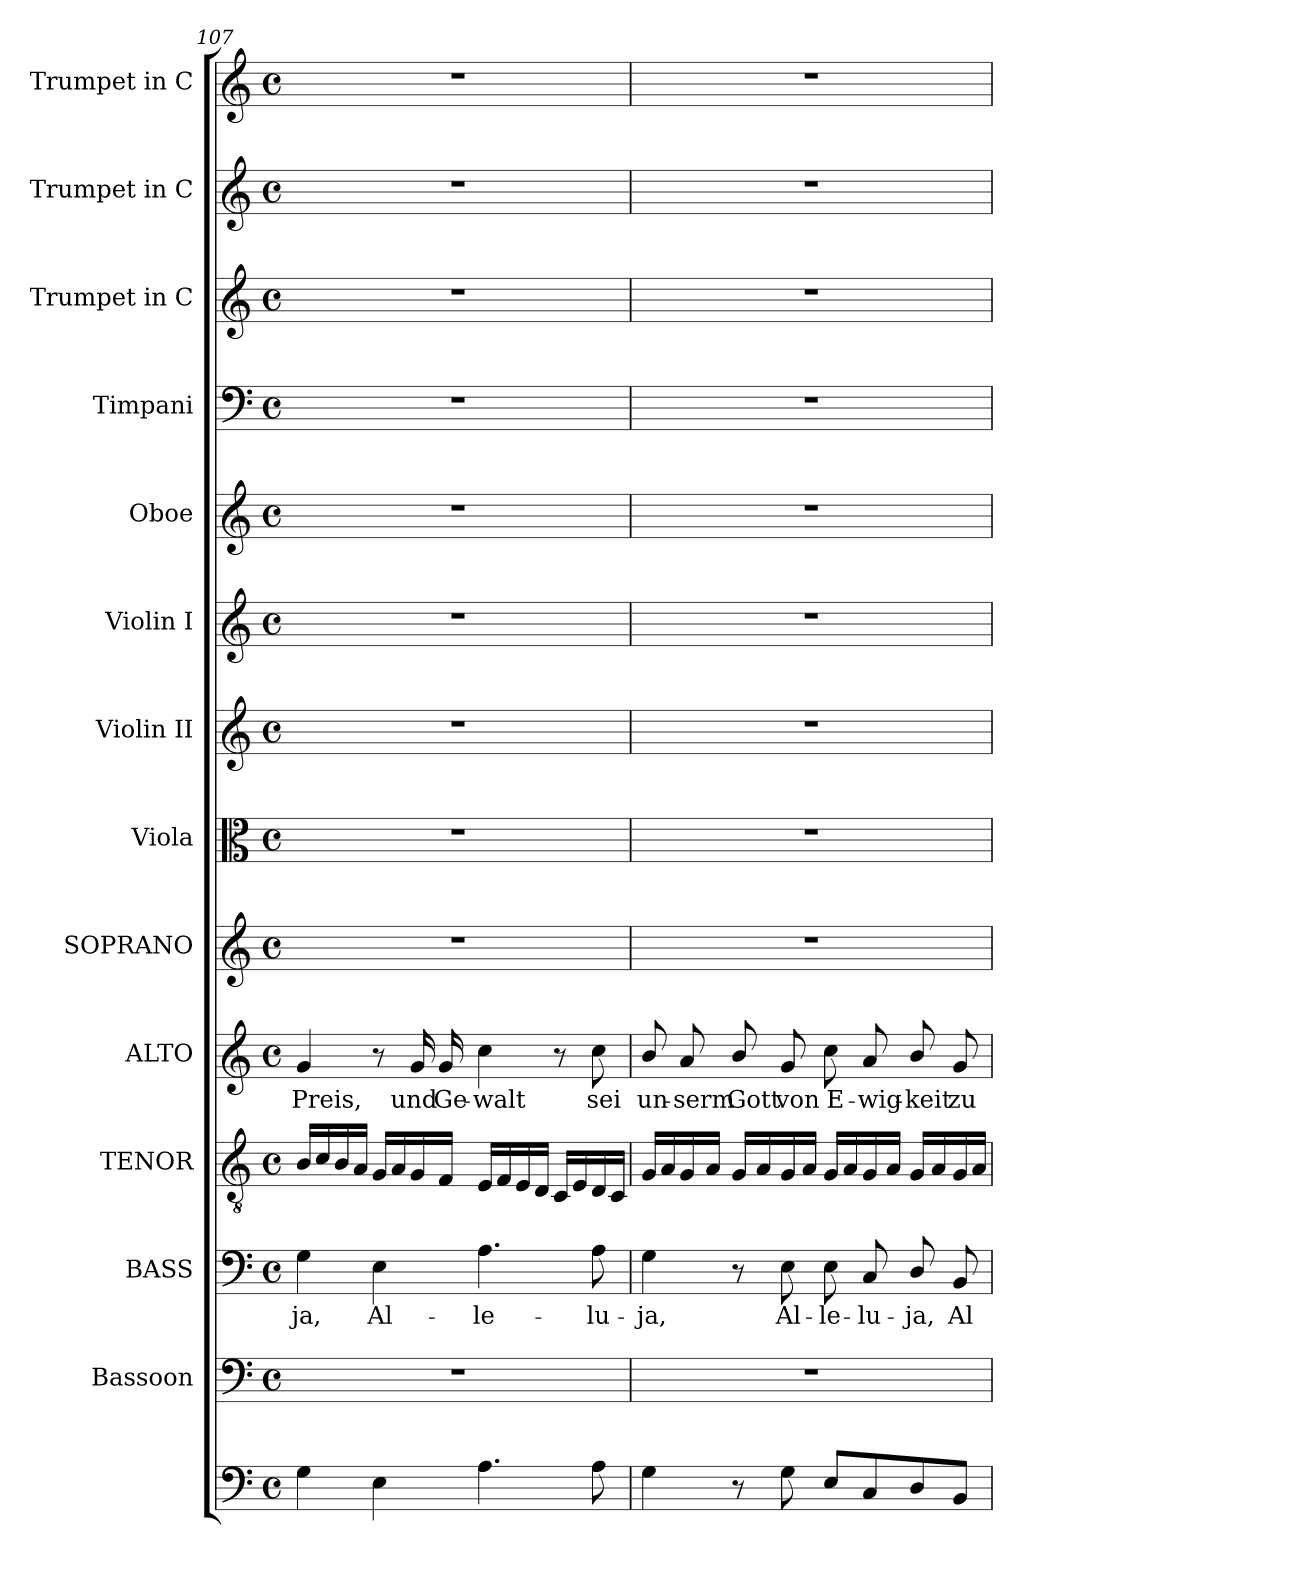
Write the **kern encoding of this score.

**kern	**kern	**kern	**text	**kern	**kern	**text	**kern	**kern	**kern	**kern	**kern	**kern	**kern	**kern	**kern
*part14	*part13	*part12	*part12	*part11	*part10	*part10	*part9	*part8	*part7	*part6	*part5	*part4	*part3	*part2	*part1
*staff14	*staff13	*staff12	*staff12	*staff11	*staff10	*staff10	*staff9	*staff8	*staff7	*staff6	*staff5	*staff4	*staff3	*staff2	*staff1
*	*I"Bassoon	*I"BASS	*	*I"TENOR	*I"ALTO	*	*I"SOPRANO	*I"Viola	*I"Violin II	*I"Violin I	*I"Oboe	*I"Timpani	*I"Trumpet in C	*I"Trumpet in C	*I"Trumpet in C
*	*	*	*	*	*I'Alto	*	*I'Soprano	*I'Viola	*I'Violin II	*I'Violin I	*I'Oboe	*I'Timp.	*	*	*
*clefF4	*clefF4	*clefF4	*	*clefGv2	*clefG2	*	*clefG2	*clefC3	*clefG2	*clefG2	*clefG2	*clefF4	*clefG2	*clefG2	*clefG2
*	*	*	*	*ITrd7c12	*	*	*	*	*	*	*	*	*	*	*
*k[]	*k[]	*k[]	*	*k[]	*k[]	*	*k[]	*k[]	*k[]	*k[]	*k[]	*k[]	*k[]	*k[]	*k[]
*C:	*C:	*C:	*	*C:	*C:	*	*C:	*C:	*C:	*C:	*C:	*C:	*C:	*C:	*C:
*M4/4	*M4/4	*M4/4	*	*M4/4	*M4/4	*	*M4/4	*M4/4	*M4/4	*M4/4	*M4/4	*M4/4	*M4/4	*M4/4	*M4/4
*met(c)	*met(c)	*met(c)	*	*met(c)	*met(c)	*	*met(c)	*met(c)	*met(c)	*met(c)	*met(c)	*met(c)	*met(c)	*met(c)	*met(c)
=107	=107	=107	=107	=107	=107	=107	=107	=107	=107	=107	=107	=107	=107	=107	=107
!	!	!	!LO:LY:b:color=#000000	!	!	!	!	!	!	!	!	!	!	!	!
!	!	!	!	!	!	!LO:LY:b:color=#000000	!	!	!	!	!	!	!	!	!
4Gi\	1r	4Gi\	-ja,	16BBi/LL	4gi/	Preis,	1r	1r	1r	1r	1r	1r	1r	1r	1r
.	.	.	.	16Ci/	.	.	.	.	.	.	.	.	.	.	.
.	.	.	.	16BBi/	.	.	.	.	.	.	.	.	.	.	.
.	.	.	.	16AAi/JJ	.	.	.	.	.	.	.	.	.	.	.
!	!	!	!LO:LY:b:color=#000000	!	!	!	!	!	!	!	!	!	!	!	!
4Ei\	.	4Ei\	Al-	16GGi/LL	8r	.	.	.	.	.	.	.	.	.	.
.	.	.	.	16AAi/	.	.	.	.	.	.	.	.	.	.	.
!	!	!	!	!	!	!LO:LY:b:color=#000000	!	!	!	!	!	!	!	!	!
.	.	.	.	16GGi/	16gi/	und	.	.	.	.	.	.	.	.	.
!	!	!	!	!	!	!LO:LY:b:color=#000000	!	!	!	!	!	!	!	!	!
.	.	.	.	16FFi/JJ	16gi/	Ge-	.	.	.	.	.	.	.	.	.
!	!	!	!LO:LY:b:color=#000000	!	!	!	!	!	!	!	!	!	!	!	!
!	!	!	!	!	!	!LO:LY:b:color=#000000	!	!	!	!	!	!	!	!	!
4.Ai\	.	4.Ai\	-le-	16EEi/LL	4cci\	-walt	.	.	.	.	.	.	.	.	.
.	.	.	.	16FFi/	.	.	.	.	.	.	.	.	.	.	.
.	.	.	.	16EEi/	.	.	.	.	.	.	.	.	.	.	.
.	.	.	.	16DDi/JJ	.	.	.	.	.	.	.	.	.	.	.
.	.	.	.	16CCi/LL	8r	.	.	.	.	.	.	.	.	.	.
.	.	.	.	16EEi/	.	.	.	.	.	.	.	.	.	.	.
!	!	!	!LO:LY:b:color=#000000	!	!	!	!	!	!	!	!	!	!	!	!
!	!	!	!	!	!	!LO:LY:b:color=#000000	!	!	!	!	!	!	!	!	!
8Ai\	.	8Ai\	-lu-	16DDi/	8cci\	sei	.	.	.	.	.	.	.	.	.
.	.	.	.	16CCi/JJ	.	.	.	.	.	.	.	.	.	.	.
=108	=108	=108	=108	=108	=108	=108	=108	=108	=108	=108	=108	=108	=108	=108	=108
!	!	!	!LO:LY:b:color=#000000	!	!	!	!	!	!	!	!	!	!	!	!
!	!	!	!	!	!	!LO:LY:b:color=#000000	!	!	!	!	!	!	!	!	!
4Gi\	1r	4Gi\	-ja,	16GGi/LL	8bi/	un-	1r	1r	1r	1r	1r	1r	1r	1r	1r
.	.	.	.	16AAi/	.	.	.	.	.	.	.	.	.	.	.
!	!	!	!	!	!	!LO:LY:b:color=#000000	!	!	!	!	!	!	!	!	!
.	.	.	.	16GGi/	8ai/	-serm	.	.	.	.	.	.	.	.	.
.	.	.	.	16AAi/JJ	.	.	.	.	.	.	.	.	.	.	.
!	!	!	!	!	!	!LO:LY:b:color=#000000	!	!	!	!	!	!	!	!	!
8r	.	8r	.	16GGi/LL	8bi/	Gott	.	.	.	.	.	.	.	.	.
.	.	.	.	16AAi/	.	.	.	.	.	.	.	.	.	.	.
!	!	!	!LO:LY:b:color=#000000	!	!	!	!	!	!	!	!	!	!	!	!
!	!	!	!	!	!	!LO:LY:b:color=#000000	!	!	!	!	!	!	!	!	!
8Gi\	.	8Ei\	Al-	16GGi/	8gi/	von	.	.	.	.	.	.	.	.	.
.	.	.	.	16AAi/JJ	.	.	.	.	.	.	.	.	.	.	.
!	!	!	!LO:LY:b:color=#000000	!	!	!	!	!	!	!	!	!	!	!	!
!	!	!	!	!	!	!LO:LY:b:color=#000000	!	!	!	!	!	!	!	!	!
8Ei/L	.	8Ei\	-le-	16GGi/LL	8cci\	E-	.	.	.	.	.	.	.	.	.
.	.	.	.	16AAi/	.	.	.	.	.	.	.	.	.	.	.
!	!	!	!LO:LY:b:color=#000000	!	!	!	!	!	!	!	!	!	!	!	!
!	!	!	!	!	!	!LO:LY:b:color=#000000	!	!	!	!	!	!	!	!	!
8Ci/	.	8Ci/	-lu-	16GGi/	8ai/	-wig-	.	.	.	.	.	.	.	.	.
.	.	.	.	16AAi/JJ	.	.	.	.	.	.	.	.	.	.	.
!	!	!	!LO:LY:b:color=#000000	!	!	!	!	!	!	!	!	!	!	!	!
!	!	!	!	!	!	!LO:LY:b:color=#000000	!	!	!	!	!	!	!	!	!
8Di/	.	8Di/	-ja,	16GGi/LL	8bi/	-keit	.	.	.	.	.	.	.	.	.
.	.	.	.	16AAi/	.	.	.	.	.	.	.	.	.	.	.
!	!	!	!LO:LY:b:color=#000000	!	!	!	!	!	!	!	!	!	!	!	!
!	!	!	!	!	!	!LO:LY:b:color=#000000	!	!	!	!	!	!	!	!	!
8BBi/J	.	8BBi/	Al-	16GGi/	8gi/	zu	.	.	.	.	.	.	.	.	.
.	.	.	.	16AAi/JJ	.	.	.	.	.	.	.	.	.	.	.
=	=	=	=	=	=	=	=	=	=	=	=	=	=	=	=
*-	*-	*-	*-	*-	*-	*-	*-	*-	*-	*-	*-	*-	*-	*-	*-
